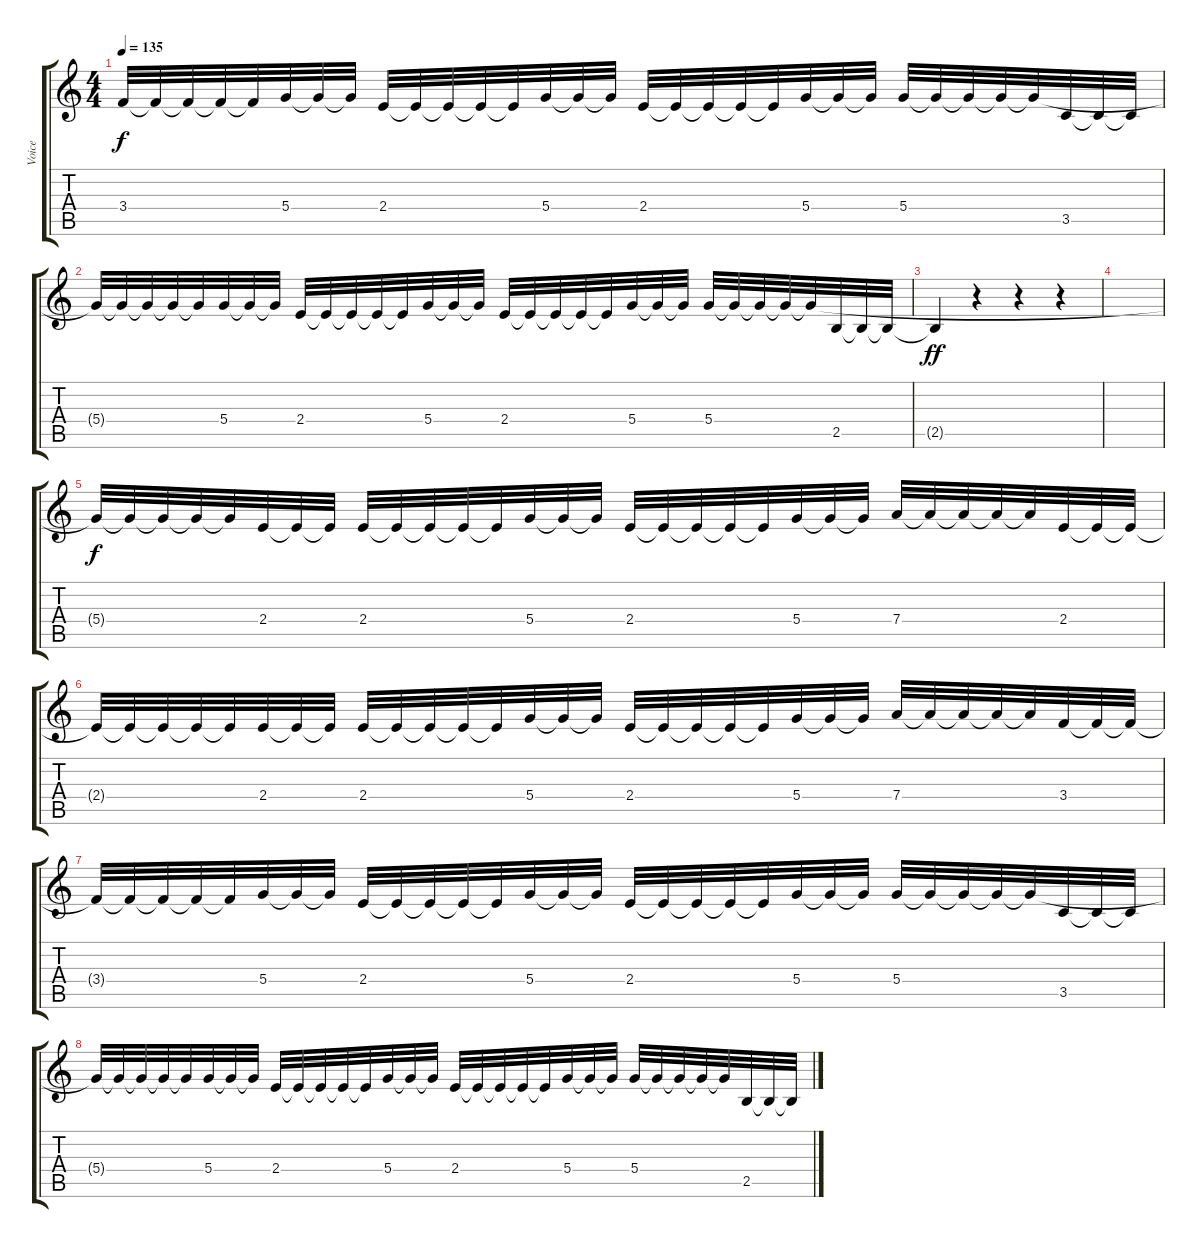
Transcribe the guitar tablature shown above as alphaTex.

\track ("Voice" "Voice") {instrument electricguitarjazz}
\staff {score tabs}
\tuning (E4 B3 G3 D3 A2 E2) {hide}
\ts (4 4)
\tempo 135
\clef g2
\ks c
3.4{t}.32{dy f} 3.4{t}.32 3.4{t}.32 3.4{t}.32 3.4{t}.32 5.4.32 5.4{t}.32 5.4{t}.32 2.4.32 2.4{t}.32 2.4{t}.32 2.4{t}.32 2.4{t}.32 5.4.32 5.4{t}.32 5.4{t}.32 2.4.32 2.4{t}.32 2.4{t}.32 2.4{t}.32 2.4{t}.32 5.4.32 5.4{t}.32 5.4{t}.32 5.4.32 5.4{t}.32 5.4{t}.32 5.4{t}.32 5.4{t}.32 3.5.32 3.5{t}.32 3.5{t}.32 |
5.4{t}.32 5.4{t}.32 5.4{t}.32 5.4{t}.32 5.4{t}.32 5.4.32 5.4{t}.32 5.4{t}.32 2.4.32 2.4{t}.32 2.4{t}.32 2.4{t}.32 2.4{t}.32 5.4.32 5.4{t}.32 5.4{t}.32 2.4.32 2.4{t}.32 2.4{t}.32 2.4{t}.32 2.4{t}.32 5.4.32 5.4{t}.32 5.4{t}.32 5.4.32 5.4{t}.32 5.4{t}.32 5.4{t}.32 5.4{t}.32 2.5.32 2.5{t}.32 2.5{t}.32 |
2.5{t}.4{dy ff} r.4 r.4 r.4 |
|
5.4{t}.32{dy f} 5.4{t}.32 5.4{t}.32 5.4{t}.32 5.4{t}.32 2.4.32 2.4{t}.32 2.4{t}.32 2.4.32 2.4{t}.32 2.4{t}.32 2.4{t}.32 2.4{t}.32 5.4.32 5.4{t}.32 5.4{t}.32 2.4.32 2.4{t}.32 2.4{t}.32 2.4{t}.32 2.4{t}.32 5.4.32 5.4{t}.32 5.4{t}.32 7.4.32 7.4{t}.32 7.4{t}.32 7.4{t}.32 7.4{t}.32 2.4.32 2.4{t}.32 2.4{t}.32 |
2.4{t}.32 2.4{t}.32 2.4{t}.32 2.4{t}.32 2.4{t}.32 2.4.32 2.4{t}.32 2.4{t}.32 2.4.32 2.4{t}.32 2.4{t}.32 2.4{t}.32 2.4{t}.32 5.4.32 5.4{t}.32 5.4{t}.32 2.4.32 2.4{t}.32 2.4{t}.32 2.4{t}.32 2.4{t}.32 5.4.32 5.4{t}.32 5.4{t}.32 7.4.32 7.4{t}.32 7.4{t}.32 7.4{t}.32 7.4{t}.32 3.4.32 3.4{t}.32 3.4{t}.32 |
3.4{t}.32 3.4{t}.32 3.4{t}.32 3.4{t}.32 3.4{t}.32 5.4.32 5.4{t}.32 5.4{t}.32 2.4.32 2.4{t}.32 2.4{t}.32 2.4{t}.32 2.4{t}.32 5.4.32 5.4{t}.32 5.4{t}.32 2.4.32 2.4{t}.32 2.4{t}.32 2.4{t}.32 2.4{t}.32 5.4.32 5.4{t}.32 5.4{t}.32 5.4.32 5.4{t}.32 5.4{t}.32 5.4{t}.32 5.4{t}.32 3.5.32 3.5{t}.32 3.5{t}.32 |
5.4{t}.32 5.4{t}.32 5.4{t}.32 5.4{t}.32 5.4{t}.32 5.4.32 5.4{t}.32 5.4{t}.32 2.4.32 2.4{t}.32 2.4{t}.32 2.4{t}.32 2.4{t}.32 5.4.32 5.4{t}.32 5.4{t}.32 2.4.32 2.4{t}.32 2.4{t}.32 2.4{t}.32 2.4{t}.32 5.4.32 5.4{t}.32 5.4{t}.32 5.4.32 5.4{t}.32 5.4{t}.32 5.4{t}.32 5.4{t}.32 2.5.32 2.5{t}.32 2.5{t}.32
